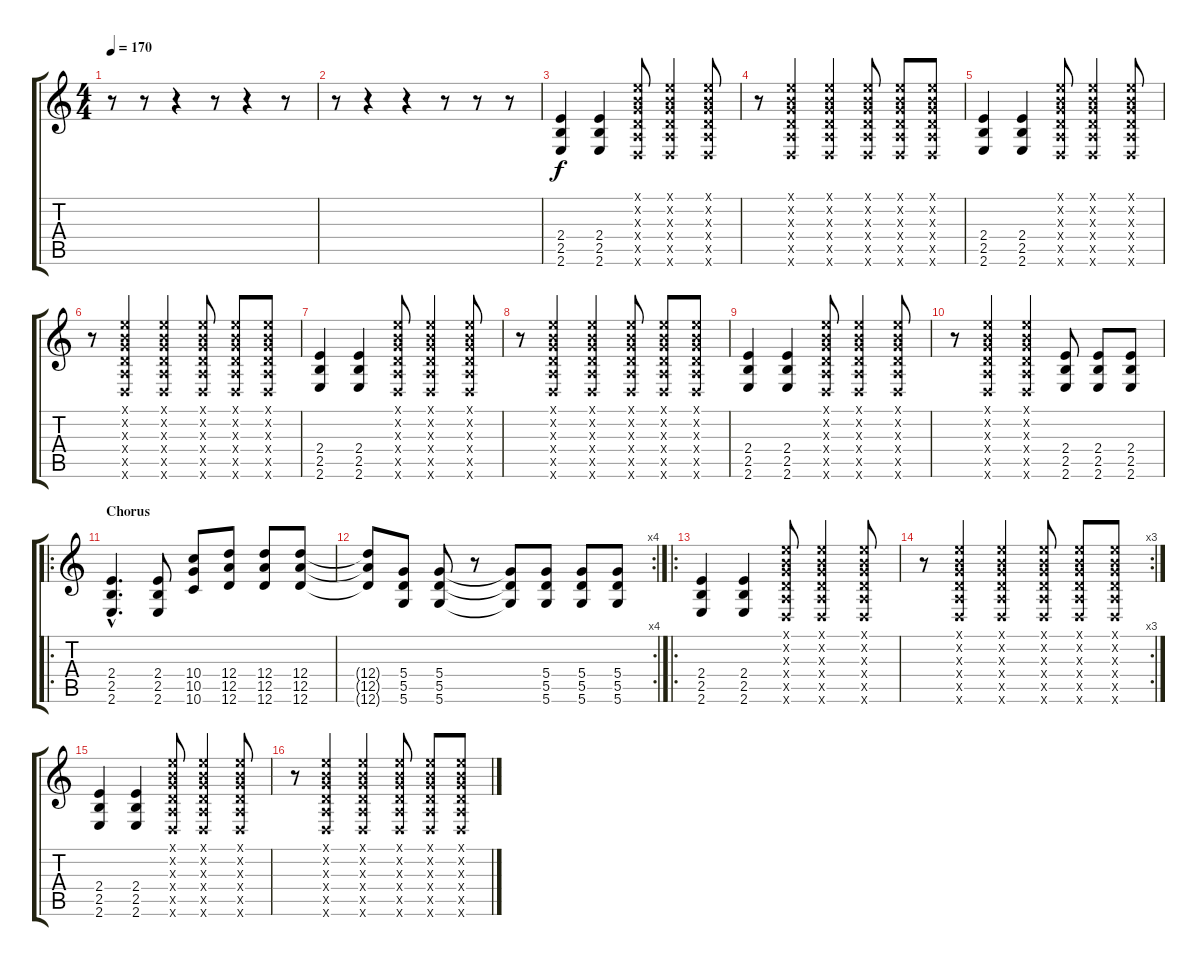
\track "" {instrument overdrivenguitar}
\staff {score tabs}
\tuning (E4 B3 G3 D3 A2 D2) {hide}
\ts (4 4)
\tempo 170
\clef g2
\ks c
r.8{dy f} r.8 r.4 r.8 r.4 r.8 |
r.8 r.4 r.4 r.8 r.8 r.8 |
(2.4 2.5 2.6).4 (2.4 2.5 2.6).4 (0.1{x} 0.2{x} 0.3{x} 0.4{x} 0.5{x} 0.6{x}).8 (0.1{x} 0.2{x} 0.3{x} 0.4{x} 0.5{x} 0.6{x}).4 (0.1{x} 0.2{x} 0.3{x} 0.4{x} 0.5{x} 0.6{x}).8 |
r.8 (0.1{x} 0.2{x} 0.3{x} 0.4{x} 0.5{x} 0.6{x}).4 (0.1{x} 0.2{x} 0.3{x} 0.4{x} 0.5{x} 0.6{x}).4 (0.1{x} 0.2{x} 0.3{x} 0.4{x} 0.5{x} 0.6{x}).8 (0.1{x} 0.2{x} 0.3{x} 0.4{x} 0.5{x} 0.6{x}).8 (0.1{x} 0.2{x} 0.3{x} 0.4{x} 0.5{x} 0.6{x}).8 |
(2.4 2.5 2.6).4 (2.4 2.5 2.6).4 (0.1{x} 0.2{x} 0.3{x} 0.4{x} 0.5{x} 0.6{x}).8 (0.1{x} 0.2{x} 0.3{x} 0.4{x} 0.5{x} 0.6{x}).4 (0.1{x} 0.2{x} 0.3{x} 0.4{x} 0.5{x} 0.6{x}).8 |
r.8 (0.1{x} 0.2{x} 0.3{x} 0.4{x} 0.5{x} 0.6{x}).4 (0.1{x} 0.2{x} 0.3{x} 0.4{x} 0.5{x} 0.6{x}).4 (0.1{x} 0.2{x} 0.3{x} 0.4{x} 0.5{x} 0.6{x}).8 (0.1{x} 0.2{x} 0.3{x} 0.4{x} 0.5{x} 0.6{x}).8 (0.1{x} 0.2{x} 0.3{x} 0.4{x} 0.5{x} 0.6{x}).8 |
(2.4 2.5 2.6).4 (2.4 2.5 2.6).4 (0.1{x} 0.2{x} 0.3{x} 0.4{x} 0.5{x} 0.6{x}).8 (0.1{x} 0.2{x} 0.3{x} 0.4{x} 0.5{x} 0.6{x}).4 (0.1{x} 0.2{x} 0.3{x} 0.4{x} 0.5{x} 0.6{x}).8 |
r.8 (0.1{x} 0.2{x} 0.3{x} 0.4{x} 0.5{x} 0.6{x}).4 (0.1{x} 0.2{x} 0.3{x} 0.4{x} 0.5{x} 0.6{x}).4 (0.1{x} 0.2{x} 0.3{x} 0.4{x} 0.5{x} 0.6{x}).8 (0.1{x} 0.2{x} 0.3{x} 0.4{x} 0.5{x} 0.6{x}).8 (0.1{x} 0.2{x} 0.3{x} 0.4{x} 0.5{x} 0.6{x}).8 |
(2.4 2.5 2.6).4 (2.4 2.5 2.6).4 (0.1{x} 0.2{x} 0.3{x} 0.4{x} 0.5{x} 0.6{x}).8 (0.1{x} 0.2{x} 0.3{x} 0.4{x} 0.5{x} 0.6{x}).4 (0.1{x} 0.2{x} 0.3{x} 0.4{x} 0.5{x} 0.6{x}).8 |
r.8 (0.1{x} 0.2{x} 0.3{x} 0.4{x} 0.5{x} 0.6{x}).4 (0.1{x} 0.2{x} 0.3{x} 0.4{x} 0.5{x} 0.6{x}).4 (2.4 2.5 2.6).8 (2.4 2.5 2.6).8 (2.4 2.5 2.6).8 |
\ro
\section ("" "Chorus")
(2.4{hac} 2.5{hac} 2.6{hac}).4{d} (2.4 2.5 2.6).8 (10.4 10.5 10.6).8 (12.4 12.5 12.6).8 (12.4 12.5 12.6).8 (12.4 12.5 12.6).8 |
\rc 4
(12.4{t} 12.5{t} 12.6{t}).8 (5.4 5.5 5.6).8 (5.4 5.5 5.6).8 r.8 (5.4{t} 5.5{t} 5.6{t}).8 (5.4 5.5 5.6).8 (5.4 5.5 5.6).8 (5.4 5.5 5.6).8 |
\ro
(2.4 2.5 2.6).4 (2.4 2.5 2.6).4 (0.1{x} 0.2{x} 0.3{x} 0.4{x} 0.5{x} 0.6{x}).8 (0.1{x} 0.2{x} 0.3{x} 0.4{x} 0.5{x} 0.6{x}).4 (0.1{x} 0.2{x} 0.3{x} 0.4{x} 0.5{x} 0.6{x}).8 |
\rc 3
r.8 (0.1{x} 0.2{x} 0.3{x} 0.4{x} 0.5{x} 0.6{x}).4 (0.1{x} 0.2{x} 0.3{x} 0.4{x} 0.5{x} 0.6{x}).4 (0.1{x} 0.2{x} 0.3{x} 0.4{x} 0.5{x} 0.6{x}).8 (0.1{x} 0.2{x} 0.3{x} 0.4{x} 0.5{x} 0.6{x}).8 (0.1{x} 0.2{x} 0.3{x} 0.4{x} 0.5{x} 0.6{x}).8 |
(2.4 2.5 2.6).4 (2.4 2.5 2.6).4 (0.1{x} 0.2{x} 0.3{x} 0.4{x} 0.5{x} 0.6{x}).8 (0.1{x} 0.2{x} 0.3{x} 0.4{x} 0.5{x} 0.6{x}).4 (0.1{x} 0.2{x} 0.3{x} 0.4{x} 0.5{x} 0.6{x}).8 |
r.8 (0.1{x} 0.2{x} 0.3{x} 0.4{x} 0.5{x} 0.6{x}).4 (0.1{x} 0.2{x} 0.3{x} 0.4{x} 0.5{x} 0.6{x}).4 (0.1{x} 0.2{x} 0.3{x} 0.4{x} 0.5{x} 0.6{x}).8 (0.1{x} 0.2{x} 0.3{x} 0.4{x} 0.5{x} 0.6{x}).8 (0.1{x} 0.2{x} 0.3{x} 0.4{x} 0.5{x} 0.6{x}).8
